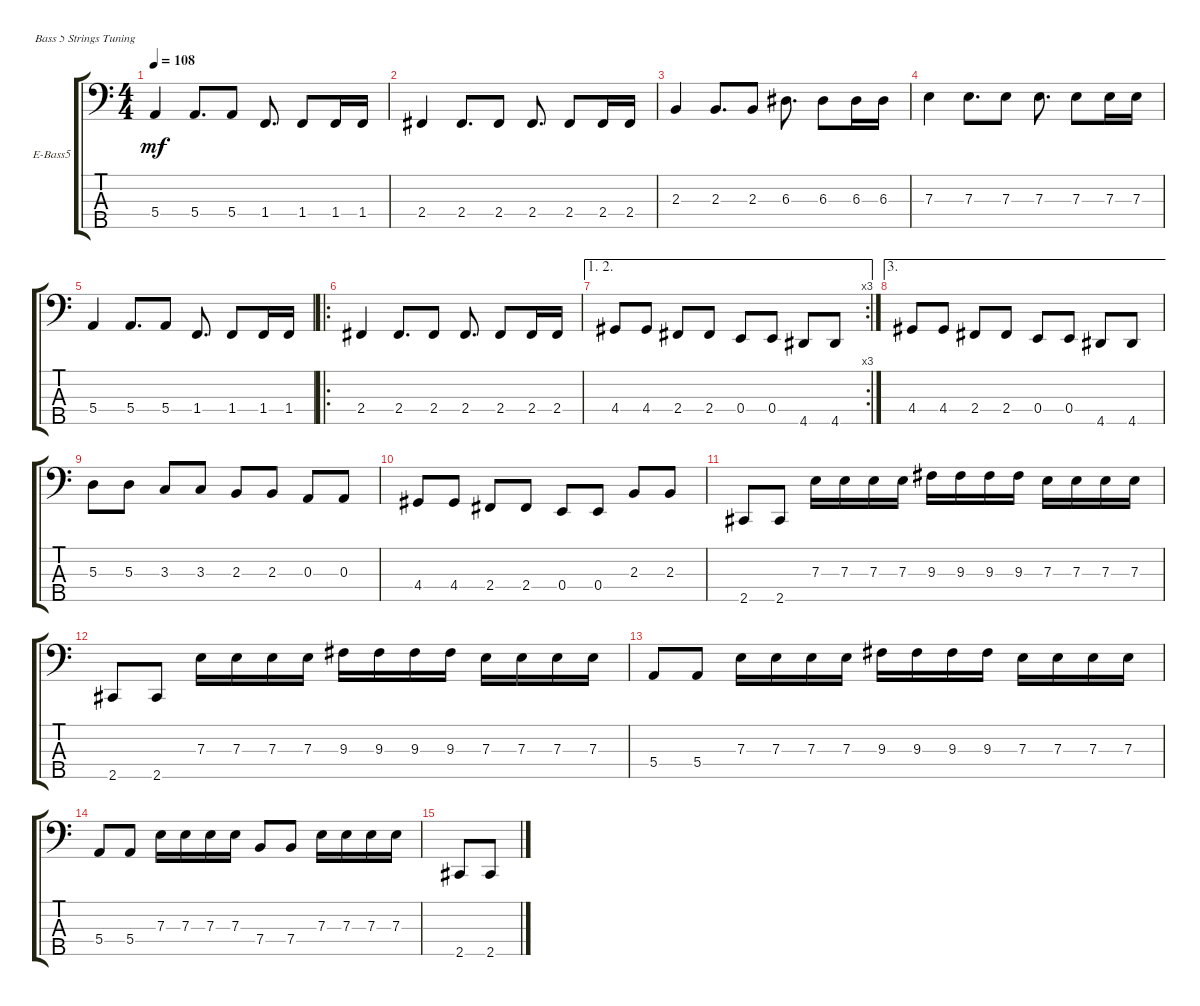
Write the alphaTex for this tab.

\defaultSystemsLayout 4
\bracketExtendMode groupsimilarinstruments
\firstSystemTrackNameOrientation horizontal
\otherSystemsTrackNameOrientation horizontal
\track ("Electric Bass" "E-Bass5") {instrument electricbassfinger}
\staff {score tabs}
\tuning (G2 D2 A1 E1 B0)
\ts (4 4)
\tempo 108
\clef f4
\ks c
5.4.4{dy mf} 5.4.8{d} 5.4.8 1.4.8{d} 1.4.8 1.4.16 1.4.16 |
2.4.4 2.4.8{d} 2.4.8 2.4.8{d} 2.4.8 2.4.16 2.4.16 |
2.3.4 2.3.8{d} 2.3.8 6.3.8{d} 6.3.8 6.3.16 6.3.16 |
7.3.4 7.3.8{d} 7.3.8 7.3.8{d} 7.3.8 7.3.16 7.3.16 |
5.4.4 5.4.8{d} 5.4.8 1.4.8{d} 1.4.8 1.4.16 1.4.16 |
\ro
2.4.4 2.4.8{d} 2.4.8 2.4.8{d} 2.4.8 2.4.16 2.4.16 |
\ae (1 2)
\rc 3
4.4.8 4.4.8 2.4.8 2.4.8 0.4.8 0.4.8 4.5.8 4.5.8 |
\ae 3
4.4.8 4.4.8 2.4.8 2.4.8 0.4.8 0.4.8 4.5.8 4.5.8 |
5.3.8 5.3.8 3.3.8 3.3.8 2.3.8 2.3.8 0.3.8 0.3.8 |
4.4.8 4.4.8 2.4.8 2.4.8 0.4.8 0.4.8 2.3.8 2.3.8 |
2.5.8 2.5.8 7.3.16 7.3.16 7.3.16 7.3.16 9.3.16 9.3.16 9.3.16 9.3.16 7.3.16 7.3.16 7.3.16 7.3.16 |
2.5.8 2.5.8 7.3.16 7.3.16 7.3.16 7.3.16 9.3.16 9.3.16 9.3.16 9.3.16 7.3.16 7.3.16 7.3.16 7.3.16 |
5.4.8 5.4.8 7.3.16 7.3.16 7.3.16 7.3.16 9.3.16 9.3.16 9.3.16 9.3.16 7.3.16 7.3.16 7.3.16 7.3.16 |
5.4.8 5.4.8 7.3.16 7.3.16 7.3.16 7.3.16 7.4.8 7.4.8 7.3.16 7.3.16 7.3.16 7.3.16 |
2.5.8 2.5.8
